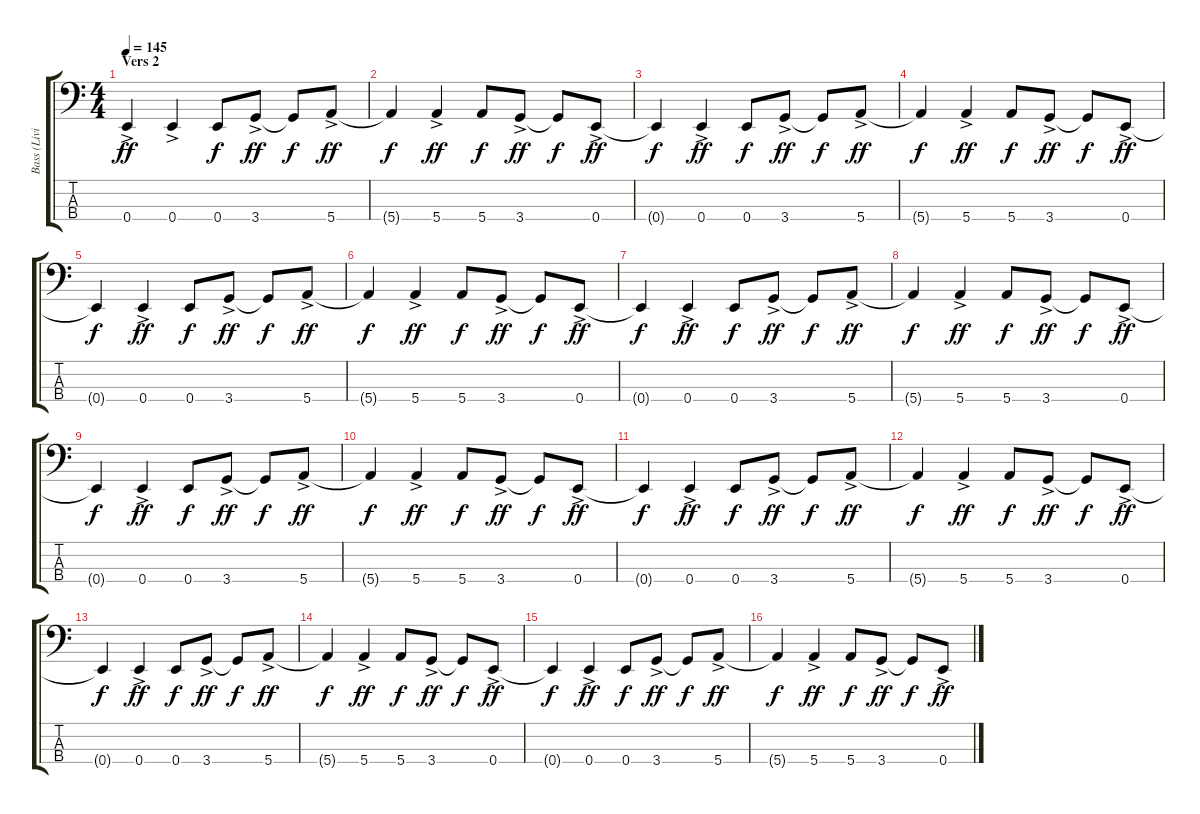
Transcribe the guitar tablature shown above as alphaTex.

\track ("Bass (Livio)" "Bass (Livi") {instrument electricbasspick}
\staff {score tabs}
\tuning (G2 D2 A1 E1) {hide}
\ts (4 4)
\section ("" "Vers 2")
\tempo 145
\clef f4
\ks c
0.4{ac}.4{dy ff} 0.4{ac}.4 0.4.8{dy f} 3.4{ac}.8{dy ff} 3.4{t}.8{dy f} 5.4{ac}.8{dy ff} |
5.4{t}.4{dy f} 5.4{ac}.4{dy ff} 5.4.8{dy f} 3.4{ac}.8{dy ff} 3.4{t}.8{dy f} 0.4{ac}.8{dy ff} |
0.4{t}.4{dy f} 0.4{ac}.4{dy ff} 0.4.8{dy f} 3.4{ac}.8{dy ff} 3.4{t}.8{dy f} 5.4{ac}.8{dy ff} |
5.4{t}.4{dy f} 5.4{ac}.4{dy ff} 5.4.8{dy f} 3.4{ac}.8{dy ff} 3.4{t}.8{dy f} 0.4{ac}.8{dy ff} |
0.4{t}.4{dy f} 0.4{ac}.4{dy ff} 0.4.8{dy f} 3.4{ac}.8{dy ff} 3.4{t}.8{dy f} 5.4{ac}.8{dy ff} |
5.4{t}.4{dy f} 5.4{ac}.4{dy ff} 5.4.8{dy f} 3.4{ac}.8{dy ff} 3.4{t}.8{dy f} 0.4{ac}.8{dy ff} |
0.4{t}.4{dy f} 0.4{ac}.4{dy ff} 0.4.8{dy f} 3.4{ac}.8{dy ff} 3.4{t}.8{dy f} 5.4{ac}.8{dy ff} |
5.4{t}.4{dy f} 5.4{ac}.4{dy ff} 5.4.8{dy f} 3.4{ac}.8{dy ff} 3.4{t}.8{dy f} 0.4{ac}.8{dy ff} |
0.4{t}.4{dy f} 0.4{ac}.4{dy ff} 0.4.8{dy f} 3.4{ac}.8{dy ff} 3.4{t}.8{dy f} 5.4{ac}.8{dy ff} |
5.4{t}.4{dy f} 5.4{ac}.4{dy ff} 5.4.8{dy f} 3.4{ac}.8{dy ff} 3.4{t}.8{dy f} 0.4{ac}.8{dy ff} |
0.4{t}.4{dy f} 0.4{ac}.4{dy ff} 0.4.8{dy f} 3.4{ac}.8{dy ff} 3.4{t}.8{dy f} 5.4{ac}.8{dy ff} |
5.4{t}.4{dy f} 5.4{ac}.4{dy ff} 5.4.8{dy f} 3.4{ac}.8{dy ff} 3.4{t}.8{dy f} 0.4{ac}.8{dy ff} |
0.4{t}.4{dy f} 0.4{ac}.4{dy ff} 0.4.8{dy f} 3.4{ac}.8{dy ff} 3.4{t}.8{dy f} 5.4{ac}.8{dy ff} |
5.4{t}.4{dy f} 5.4{ac}.4{dy ff} 5.4.8{dy f} 3.4{ac}.8{dy ff} 3.4{t}.8{dy f} 0.4{ac}.8{dy ff} |
0.4{t}.4{dy f} 0.4{ac}.4{dy ff} 0.4.8{dy f} 3.4{ac}.8{dy ff} 3.4{t}.8{dy f} 5.4{ac}.8{dy ff} |
5.4{t}.4{dy f} 5.4{ac}.4{dy ff} 5.4.8{dy f} 3.4{ac}.8{dy ff} 3.4{t}.8{dy f} 0.4{ac}.8{dy ff}
